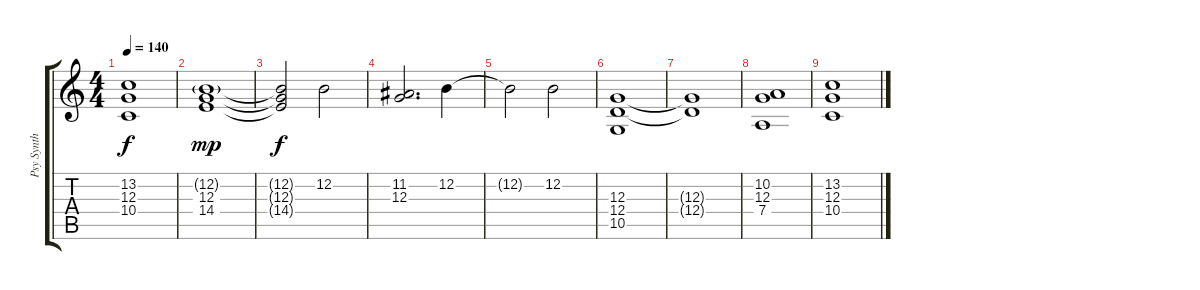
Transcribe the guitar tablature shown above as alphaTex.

\track ("Psy Synth" "Psy Synth") {instrument lead2sawtooth}
\staff {score tabs}
\tuning (E4 B3 G3 D3 A2 E2) {hide}
\ts (4 4)
\tempo 140
\clef g2
\ks c
(13.2 12.3 10.4).1{dy f} |
(12.2{g} 12.3 14.4).1{dy mp instrument choiraahs} |
(12.2{t} 12.3{t} 14.4{t}).2{dy f} 12.2.2 |
(11.2 12.3).2{d} 12.2.4 |
12.2{t}.2 12.2.2 |
(12.3 12.4 10.5).1 |
(12.3{t} 12.4{t}).1 |
(10.2 12.3 7.4).1 |
(13.2 12.3 10.4).1
